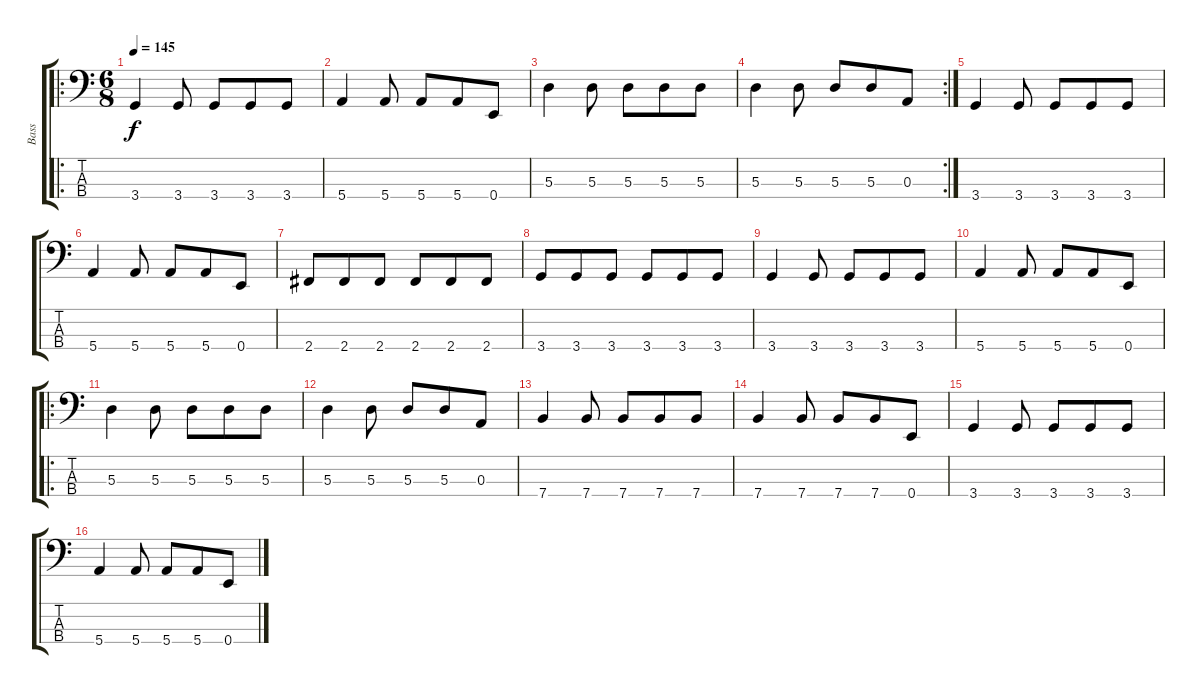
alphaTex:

\track ("Bass " "Bass ") {instrument overdrivenguitar}
\staff {score tabs}
\tuning (G2 D2 A1 E1) {hide}
\ro
\ts (6 8)
\tempo 145
\clef f4
\ks c
3.4.4{dy f} 3.4.8 3.4.8 3.4.8 3.4.8 |
5.4.4 5.4.8 5.4.8 5.4.8 0.4.8 |
5.3.4 5.3.8 5.3.8 5.3.8 5.3.8 |
\rc 2
5.3.4 5.3.8 5.3.8 5.3.8 0.3.8 |
3.4.4 3.4.8 3.4.8 3.4.8 3.4.8 |
5.4.4 5.4.8 5.4.8 5.4.8 0.4.8 |
2.4.8 2.4.8 2.4.8 2.4.8 2.4.8 2.4.8 |
3.4.8 3.4.8 3.4.8 3.4.8 3.4.8 3.4.8 |
3.4.4 3.4.8 3.4.8 3.4.8 3.4.8 |
5.4.4 5.4.8 5.4.8 5.4.8 0.4.8 |
\ro
5.3.4 5.3.8 5.3.8 5.3.8 5.3.8 |
5.3.4 5.3.8 5.3.8 5.3.8 0.3.8 |
7.4.4 7.4.8 7.4.8 7.4.8 7.4.8 |
7.4.4 7.4.8 7.4.8 7.4.8 0.4.8 |
3.4.4 3.4.8 3.4.8 3.4.8 3.4.8 |
5.4.4 5.4.8 5.4.8 5.4.8 0.4.8
